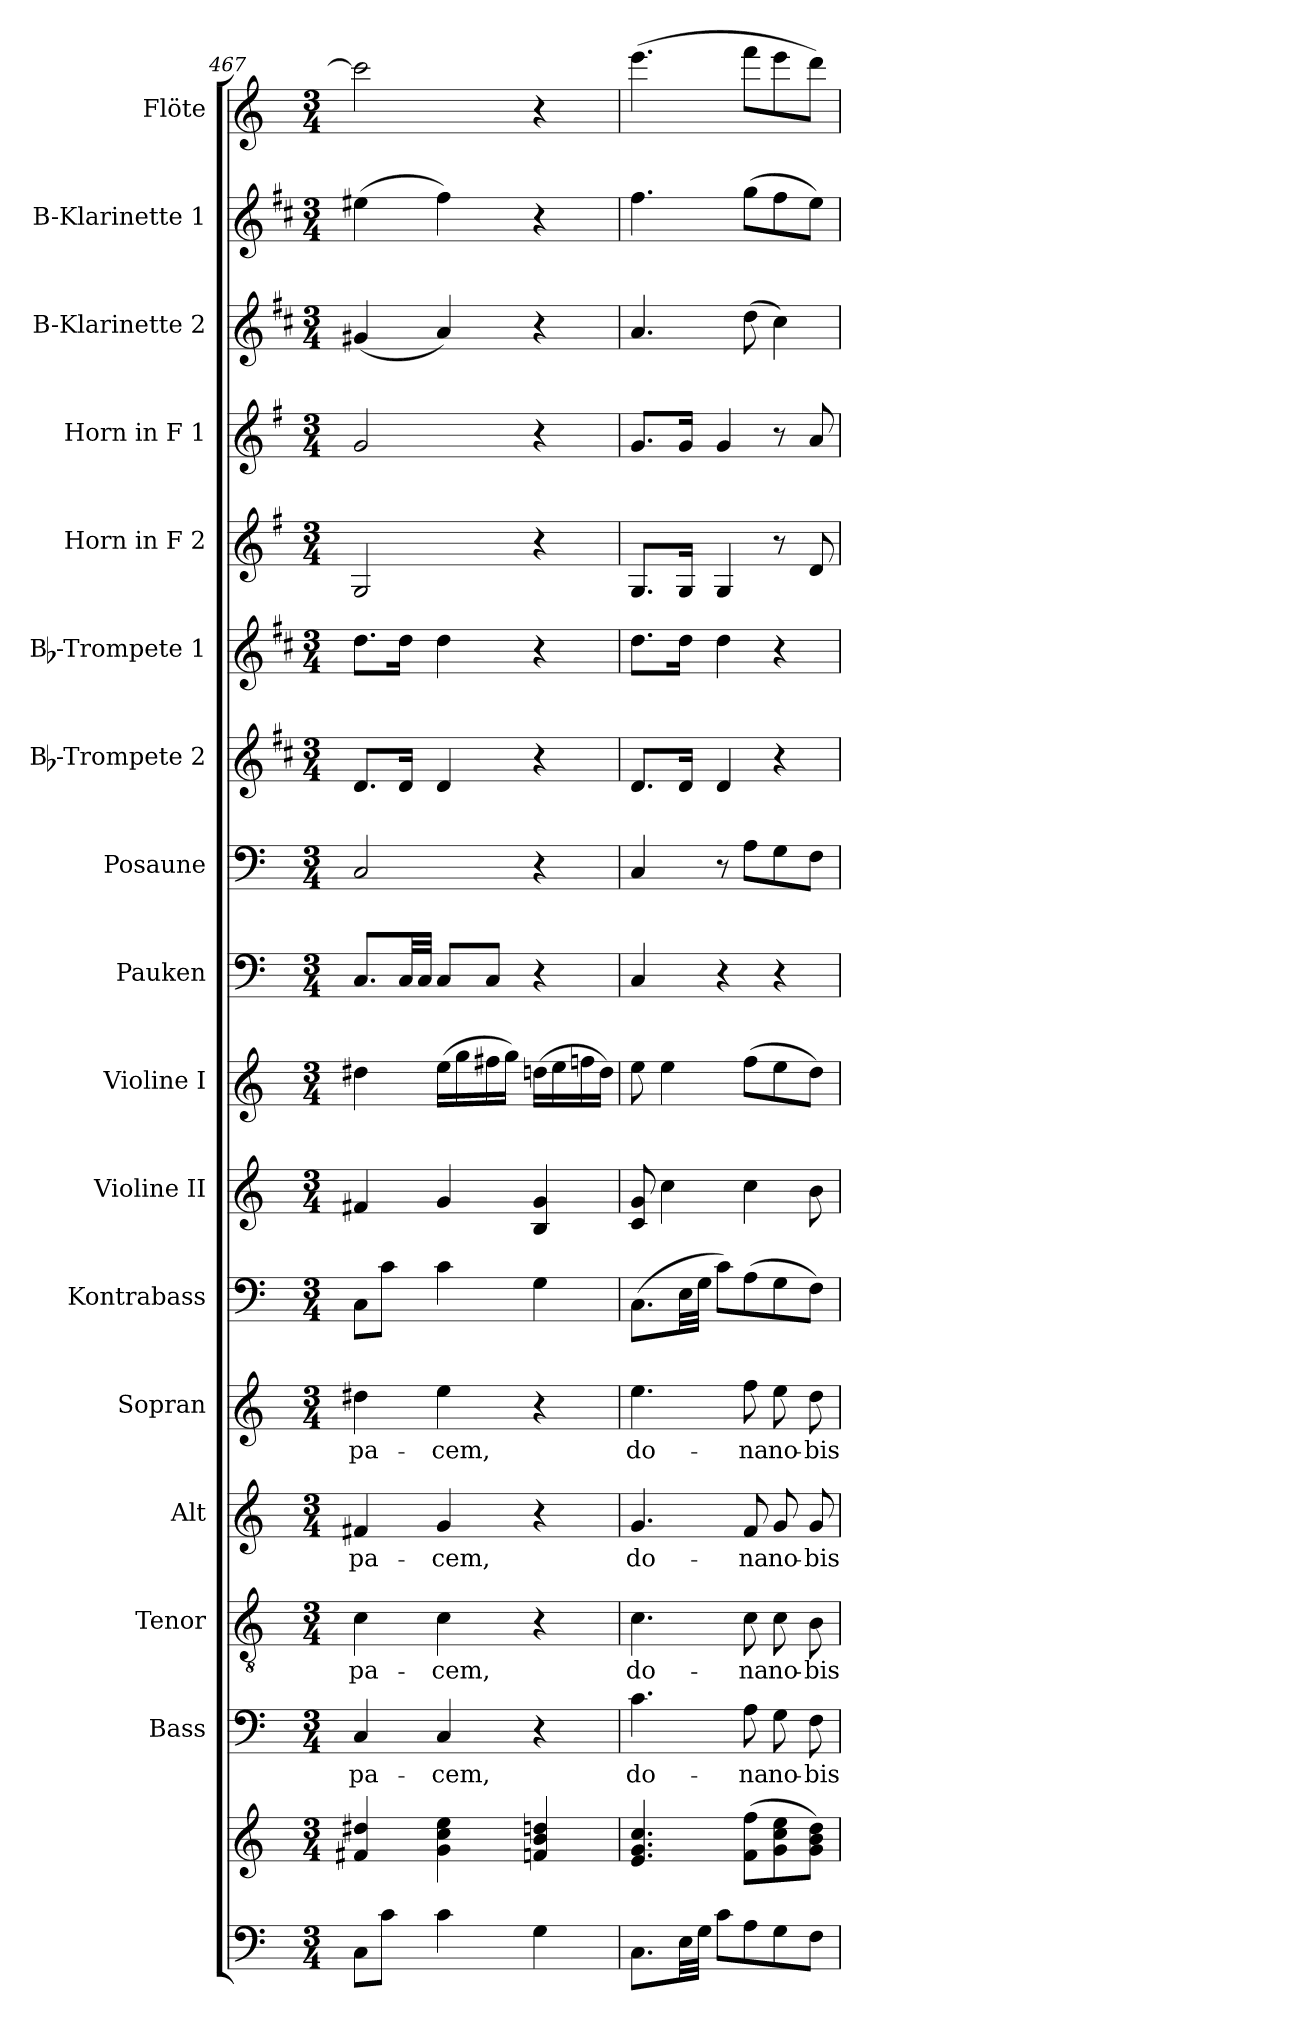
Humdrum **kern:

**kern	**kern	**kern	**text	**kern	**text	**kern	**text	**kern	**text	**kern	**kern	**kern	**kern	**kern	**kern	**kern	**kern	**kern	**kern	**kern	**kern
*part17	*part17	*part16	*part16	*part15	*part15	*part14	*part14	*part13	*part13	*part12	*part11	*part10	*part9	*part8	*part7	*part6	*part5	*part4	*part3	*part2	*part1
*staff18	*staff17	*staff16	*staff16	*staff15	*staff15	*staff14	*staff14	*staff13	*staff13	*staff12	*staff11	*staff10	*staff9	*staff8	*staff7	*staff6	*staff5	*staff4	*staff3	*staff2	*staff1
*	*	*I"Bass	*	*I"Tenor	*	*I"Alt	*	*I"Sopran	*	*I"Kontrabass	*I"Violine II	*I"Violine I	*I"Pauken	*I"Posaune	*I"Bb-Trompete 2	*I"Bb-Trompete 1	*I"Horn in F 2	*I"Horn in F 1	*I"B-Klarinette 2	*I"B-Klarinette 1	*I"Flöte
*	*	*I'B.	*	*I'T.	*	*I'A.	*	*I'S.	*	*I'Kb.	*I'Vl. II	*I'Vl. I	*I'Pk.	*I'Pos.	*I'Bb Trp. 2	*I'Bb Trp. 1	*I'Hrn. 2	*I'Hrn. 1	*I'B Kl. 2	*I'B Kl. 1	*I'Fl.
*clefF4	*clefG2	*clefF4	*	*clefGv2	*	*clefG2	*	*clefG2	*	*clefF4	*clefG2	*clefG2	*clefF4	*clefF4	*clefG2	*clefG2	*clefG2	*clefG2	*clefG2	*clefG2	*clefG2
*	*	*	*	*	*	*	*	*	*	*ITrd7c12	*	*	*	*	*ITrd1c2	*ITrd1c2	*ITrd4c7	*ITrd4c7	*ITrd1c2	*ITrd1c2	*
*k[]	*k[]	*k[]	*	*k[]	*	*k[]	*	*k[]	*	*k[]	*k[]	*k[]	*k[]	*k[]	*k[]	*k[]	*k[]	*k[]	*k[]	*k[]	*k[]
*C:	*C:	*C:	*	*C:	*	*C:	*	*C:	*	*C:	*C:	*C:	*C:	*C:	*C:	*C:	*C:	*C:	*C:	*C:	*C:
*M3/4	*M3/4	*M3/4	*	*M3/4	*	*M3/4	*	*M3/4	*	*M3/4	*M3/4	*M3/4	*M3/4	*M3/4	*M3/4	*M3/4	*M3/4	*M3/4	*M3/4	*M3/4	*M3/4
=467	=467	=467	=467	=467	=467	=467	=467	=467	=467	=467	=467	=467	=467	=467	=467	=467	=467	=467	=467	=467	=467
!	!	!	!LO:LY:b	!	!LO:LY:b	!	!LO:LY:b	!	!LO:LY:b	!	!	!	!	!	!	!	!	!	!	!	!
8C\L	4f#X/ 4dd#X/	4C/	pa-	4c\	pa-	4f#X/	pa-	4dd#X\	pa-	8CC\L	4f#X/	4dd#X\	8.C/L	2C/	8.c/L	8.cc\L	2C/	2c/	(<4f#X/	(>4dd#X\	2ccc\]
8c\J	.	.	.	.	.	.	.	.	.	8C\J	.	.	.	.	.	.	.	.	.	.	.
.	.	.	.	.	.	.	.	.	.	.	.	.	32C/LL	.	16c/Jk	16cc\Jk	.	.	.	.	.
.	.	.	.	.	.	.	.	.	.	.	.	.	32C/JJJ	.	.	.	.	.	.	.	.
!	!	!	!LO:LY:b	!	!LO:LY:b	!	!LO:LY:b	!	!LO:LY:b	!	!	!	!	!	!	!	!	!	!	!	!
4c\	4g\ 4cc\ 4ee\	4C/	-cem,	4c\	-cem,	4g/	-cem,	4ee\	-cem,	4C\	4g/	(>16ee\LL	8C/L	.	4c/	4cc\	.	.	4g/)	4ee\)	.
.	.	.	.	.	.	.	.	.	.	.	.	16gg\	.	.	.	.	.	.	.	.	.
.	.	.	.	.	.	.	.	.	.	.	.	16ff#X\	8C/J	.	.	.	.	.	.	.	.
.	.	.	.	.	.	.	.	.	.	.	.	16gg\JJ)	.	.	.	.	.	.	.	.	.
4G\	4fn/ 4b/ 4ddn/	4r	.	4r	.	4r	.	4r	.	4GG\	4B/ 4g/	(>16ddn\LL	4r	4r	4r	4r	4r	4r	4r	4r	4r
.	.	.	.	.	.	.	.	.	.	.	.	16ee\	.	.	.	.	.	.	.	.	.
.	.	.	.	.	.	.	.	.	.	.	.	16ffn\	.	.	.	.	.	.	.	.	.
.	.	.	.	.	.	.	.	.	.	.	.	16dd\JJ)	.	.	.	.	.	.	.	.	.
=468	=468	=468	=468	=468	=468	=468	=468	=468	=468	=468	=468	=468	=468	=468	=468	=468	=468	=468	=468	=468	=468
!	!	!	!LO:LY:b	!	!LO:LY:b	!	!LO:LY:b	!	!LO:LY:b	!	!	!	!	!	!	!	!	!	!	!	!
8.C\L	4.e/ 4.g/ 4.cc/	4.c\	do-	4.c\	do-	4.g/	do-	4.ee\	do-	(>8.CC\L	8c/ 8g/	8ee\	4C/	4C/	8.c/L	8.cc\L	8.C/L	8.c/L	4.g/	4.ee\	(>4.eee\
.	.	.	.	.	.	.	.	.	.	.	4cc\	4ee\	.	.	.	.	.	.	.	.	.
32E\LL	.	.	.	.	.	.	.	.	.	32EE\LL	.	.	.	.	16c/Jk	16cc\Jk	16C/Jk	16c/Jk	.	.	.
32G\JJJ	.	.	.	.	.	.	.	.	.	32GG\JJJ	.	.	.	.	.	.	.	.	.	.	.
8c\L	.	.	.	.	.	.	.	.	.	8C\L)	.	.	4r	8r	4c/	4cc\	4C/	4c/	.	.	.
!	!	!	!LO:LY:b	!	!LO:LY:b	!	!LO:LY:b	!	!LO:LY:b	!	!	!	!	!	!	!	!	!	!	!	!
8A\	(>8f\ 8ff\L	8A\	-na	8c\	-na	8f/	-na	8ff\	-na	(>8AA\	4cc\	(>8ff\L	.	8A\L	.	.	.	.	(>8cc\	(>8ff\L	8fff\L
!	!	!	!LO:LY:b	!	!LO:LY:b	!	!LO:LY:b	!	!LO:LY:b	!	!	!	!	!	!	!	!	!	!	!	!
8G\	8g\ 8cc\ 8ee\	8G\	no-	8c\	no-	8g/	no-	8ee\	no-	8GG\	.	8ee\	4r	8G\	4r	4r	8r	8r	4b\)	8ee\	8eee\
!	!	!	!LO:LY:b	!	!LO:LY:b	!	!LO:LY:b	!	!LO:LY:b	!	!	!	!	!	!	!	!	!	!	!	!
8F\J	8g\ 8b\ 8dd\J)	8F\	-bis	8B\	-bis	8g/	-bis	8dd\	-bis	8FF\J)	8b\	8dd\J)	.	8F\J	.	.	8G/	8d/	.	8dd\J)	8ddd\J)
=	=	=	=	=	=	=	=	=	=	=	=	=	=	=	=	=	=	=	=	=	=
*-	*-	*-	*-	*-	*-	*-	*-	*-	*-	*-	*-	*-	*-	*-	*-	*-	*-	*-	*-	*-	*-
